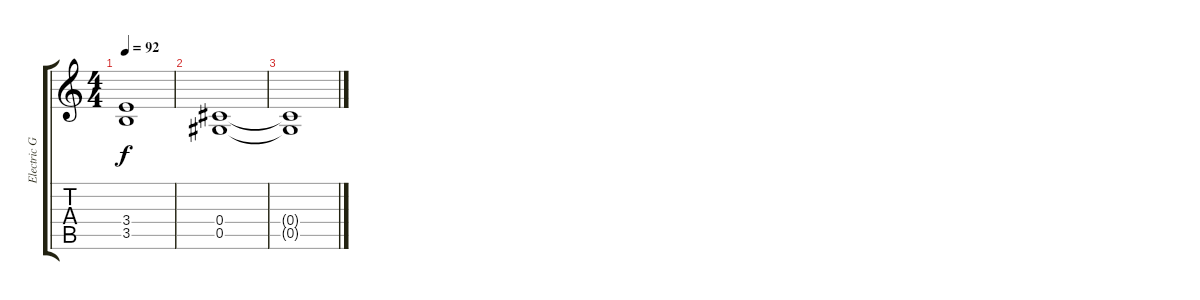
\track ("Electric Guitar" "Electric G") {instrument overdrivenguitar}
\staff {score tabs}
\tuning (Eb4 Bb3 Gb3 Db3 Ab2 Eb2) {hide}
\ts (4 4)
\tempo 92
\clef g2
\ks c
(3.4 3.5).1{dy f} |
(0.4 0.5).1 |
(0.4{t} 0.5{t}).1
